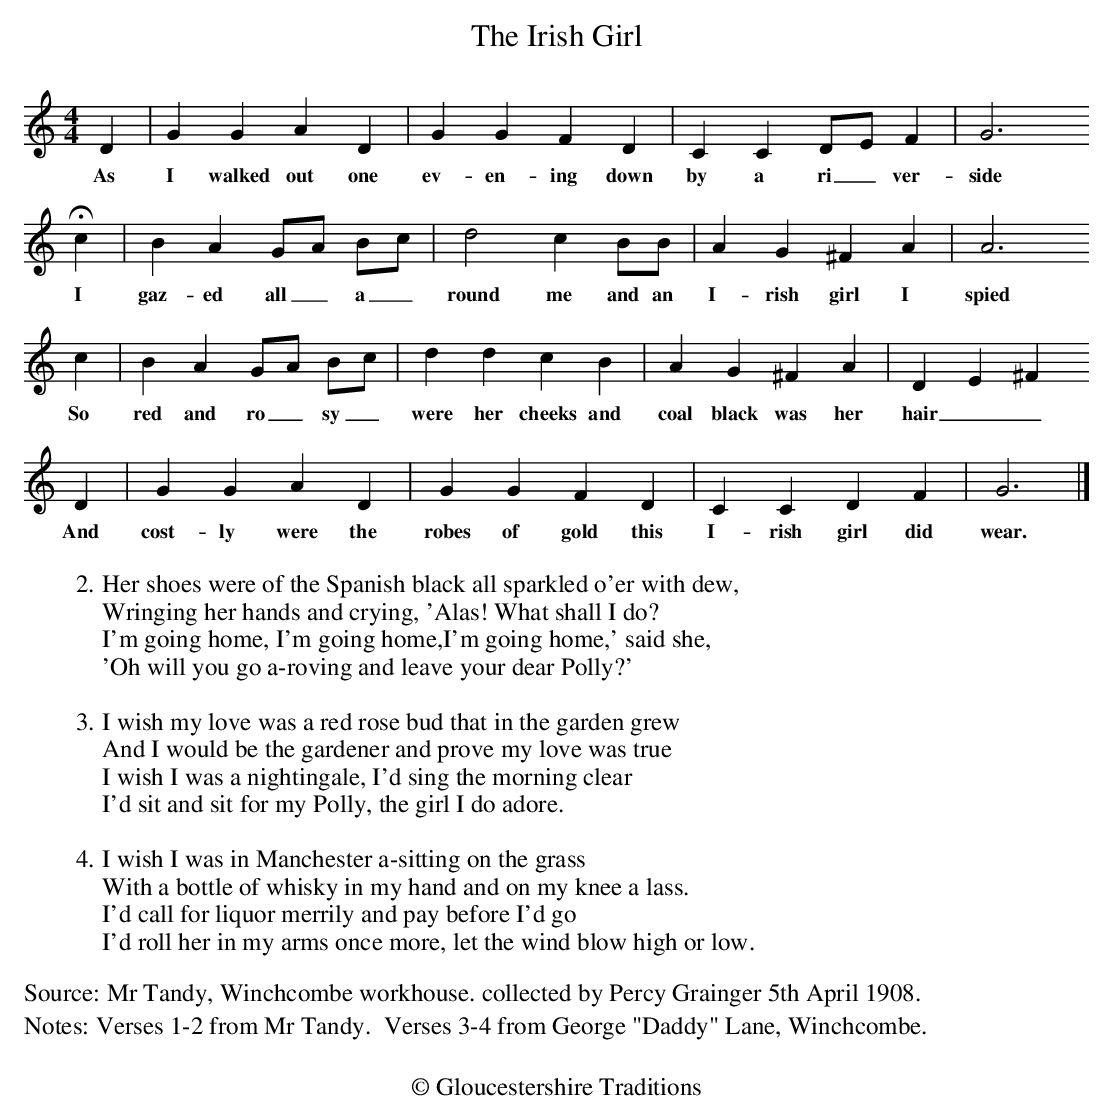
X:1
T: The Irish Girl
M: 4/4
L: 1/4
K: Gmix
D | GGAD | GGFD | CCD/E/F | G3
w:As I walked out one ev-en-ing down by a ri_ver-side
Hc | BAG/A/ B/c/ | d2cB/B/ | AG^FA | A3
w:I gaz-ed all_ a_round me and an I-rish girl I spied
c | BAG/A/ B/c/ | ddcB | AG^FA | DE^F
w:So red and ro_sy_ were her cheeks and coal black was her hair__
D | GGAD | GGFD | CCDF | G3 |]
w:And cost-ly were the robes of gold this I-rish girl did wear.
%%text
%%text
W:2.Her shoes were of the Spanish black all sparkled o'er with dew,
W:Wringing her hands and crying, 'Alas! What shall I do?
W:I'm going home, I'm going home,I'm going home,' said she,
W:'Oh will you go a-roving and leave your dear Polly?'
W:
W:3. I wish my love was a red rose bud that in the garden grew
W: And I would be the gardener and prove my love was true
W: I wish I was a nightingale, I'd sing the morning clear
W: I'd sit and sit for my Polly, the girl I do adore.
W:
W:4. I wish I was in Manchester a-sitting on the grass
W: With a bottle of whisky in my hand and on my knee a lass.
W:I'd call for liquor merrily and pay before I'd go
W:I'd roll her in my arms once more, let the wind blow high or low.
